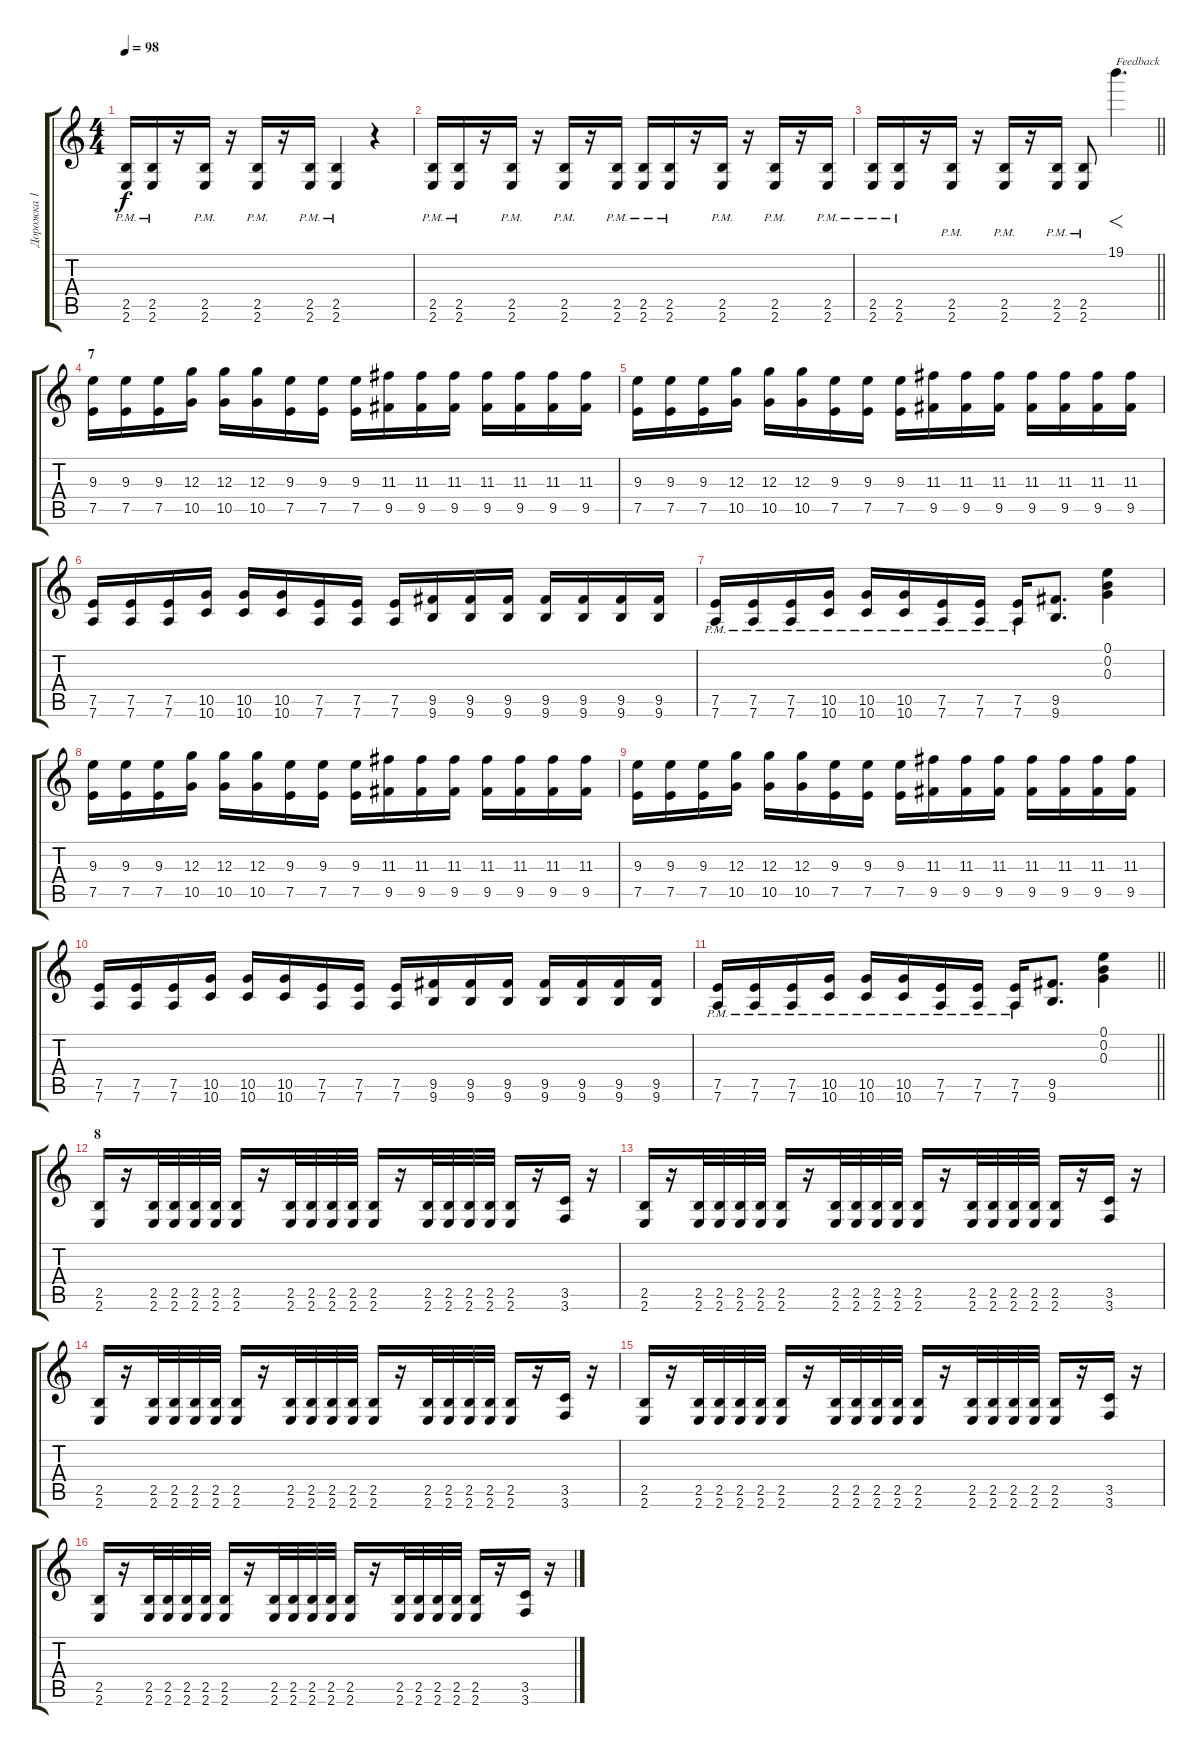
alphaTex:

\track ("Дорожка 1" "Дорожка 1") {instrument overdrivenguitar}
\staff {score tabs}
\tuning (E4 B3 G3 D3 A2 D2) {hide}
\ts (4 4)
\tempo 98
\clef g2
\ks c
(2.5{pm} 2.6{pm}).16{dy f} (2.5{pm} 2.6{pm}).16 r.16 (2.5{pm} 2.6{pm}).16 r.16 (2.5{pm} 2.6{pm}).16 r.16 (2.5{pm} 2.6{pm}).16 (2.5{pm} 2.6{pm}).4 r.4 |
(2.5{pm} 2.6{pm}).16 (2.5{pm} 2.6{pm}).16 r.16 (2.5{pm} 2.6{pm}).16 r.16 (2.5{pm} 2.6{pm}).16 r.16 (2.5{pm} 2.6{pm}).16 (2.5{pm} 2.6{pm}).16 (2.5{pm} 2.6{pm}).16 r.16 (2.5{pm} 2.6{pm}).16 r.16 (2.5{pm} 2.6{pm}).16 r.16 (2.5{pm} 2.6{pm}).16 |
\barLineRight lightlight
(2.5{pm} 2.6{pm}).16 (2.5{pm} 2.6{pm}).16 r.16 (2.5{pm} 2.6{pm}).16 r.16 (2.5{pm} 2.6{pm}).16 r.16 (2.5{pm} 2.6{pm}).16 (2.5{pm} 2.6{pm}).8 19.1.4{f d txt "Feedback"} |
\section ("" "7")
(9.3 7.5).16 (9.3 7.5).16 (9.3 7.5).16 (12.3 10.5).16 (12.3 10.5).16 (12.3 10.5).16 (9.3 7.5).16 (9.3 7.5).16 (9.3 7.5).16 (11.3 9.5).16 (11.3 9.5).16 (11.3 9.5).16 (11.3 9.5).16 (11.3 9.5).16 (11.3 9.5).16 (11.3 9.5).16 |
(9.3 7.5).16 (9.3 7.5).16 (9.3 7.5).16 (12.3 10.5).16 (12.3 10.5).16 (12.3 10.5).16 (9.3 7.5).16 (9.3 7.5).16 (9.3 7.5).16 (11.3 9.5).16 (11.3 9.5).16 (11.3 9.5).16 (11.3 9.5).16 (11.3 9.5).16 (11.3 9.5).16 (11.3 9.5).16 |
(7.5 7.6).16 (7.5 7.6).16 (7.5 7.6).16 (10.5 10.6).16 (10.5 10.6).16 (10.5 10.6).16 (7.5 7.6).16 (7.5 7.6).16 (7.5 7.6).16 (9.5 9.6).16 (9.5 9.6).16 (9.5 9.6).16 (9.5 9.6).16 (9.5 9.6).16 (9.5 9.6).16 (9.5 9.6).16 |
(7.5{pm} 7.6{pm}).16 (7.5{pm} 7.6{pm}).16 (7.5{pm} 7.6{pm}).16 (10.5{pm} 10.6{pm}).16 (10.5{pm} 10.6{pm}).16 (10.5{pm} 10.6{pm}).16 (7.5{pm} 7.6{pm}).16 (7.5{pm} 7.6{pm}).16 (7.5{pm} 7.6{pm}).16 (9.5 9.6).8{d} (0.1 0.2 0.3).4 |
(9.3 7.5).16 (9.3 7.5).16 (9.3 7.5).16 (12.3 10.5).16 (12.3 10.5).16 (12.3 10.5).16 (9.3 7.5).16 (9.3 7.5).16 (9.3 7.5).16 (11.3 9.5).16 (11.3 9.5).16 (11.3 9.5).16 (11.3 9.5).16 (11.3 9.5).16 (11.3 9.5).16 (11.3 9.5).16 |
(9.3 7.5).16 (9.3 7.5).16 (9.3 7.5).16 (12.3 10.5).16 (12.3 10.5).16 (12.3 10.5).16 (9.3 7.5).16 (9.3 7.5).16 (9.3 7.5).16 (11.3 9.5).16 (11.3 9.5).16 (11.3 9.5).16 (11.3 9.5).16 (11.3 9.5).16 (11.3 9.5).16 (11.3 9.5).16 |
(7.5 7.6).16 (7.5 7.6).16 (7.5 7.6).16 (10.5 10.6).16 (10.5 10.6).16 (10.5 10.6).16 (7.5 7.6).16 (7.5 7.6).16 (7.5 7.6).16 (9.5 9.6).16 (9.5 9.6).16 (9.5 9.6).16 (9.5 9.6).16 (9.5 9.6).16 (9.5 9.6).16 (9.5 9.6).16 |
\barLineRight lightlight
(7.5{pm} 7.6{pm}).16 (7.5{pm} 7.6{pm}).16 (7.5{pm} 7.6{pm}).16 (10.5{pm} 10.6{pm}).16 (10.5{pm} 10.6{pm}).16 (10.5{pm} 10.6{pm}).16 (7.5{pm} 7.6{pm}).16 (7.5{pm} 7.6{pm}).16 (7.5{pm} 7.6{pm}).16 (9.5 9.6).8{d} (0.1 0.2 0.3).4 |
\section ("" "8")
(2.5 2.6).16 r.16 (2.5 2.6).32 (2.5 2.6).32 (2.5 2.6).32 (2.5 2.6).32 (2.5 2.6).16 r.16 (2.5 2.6).32 (2.5 2.6).32 (2.5 2.6).32 (2.5 2.6).32 (2.5 2.6).16 r.16 (2.5 2.6).32 (2.5 2.6).32 (2.5 2.6).32 (2.5 2.6).32 (2.5 2.6).16 r.16 (3.5 3.6).16 r.16 |
(2.5 2.6).16 r.16 (2.5 2.6).32 (2.5 2.6).32 (2.5 2.6).32 (2.5 2.6).32 (2.5 2.6).16 r.16 (2.5 2.6).32 (2.5 2.6).32 (2.5 2.6).32 (2.5 2.6).32 (2.5 2.6).16 r.16 (2.5 2.6).32 (2.5 2.6).32 (2.5 2.6).32 (2.5 2.6).32 (2.5 2.6).16 r.16 (3.5 3.6).16 r.16 |
(2.5 2.6).16 r.16 (2.5 2.6).32 (2.5 2.6).32 (2.5 2.6).32 (2.5 2.6).32 (2.5 2.6).16 r.16 (2.5 2.6).32 (2.5 2.6).32 (2.5 2.6).32 (2.5 2.6).32 (2.5 2.6).16 r.16 (2.5 2.6).32 (2.5 2.6).32 (2.5 2.6).32 (2.5 2.6).32 (2.5 2.6).16 r.16 (3.5 3.6).16 r.16 |
(2.5 2.6).16 r.16 (2.5 2.6).32 (2.5 2.6).32 (2.5 2.6).32 (2.5 2.6).32 (2.5 2.6).16 r.16 (2.5 2.6).32 (2.5 2.6).32 (2.5 2.6).32 (2.5 2.6).32 (2.5 2.6).16 r.16 (2.5 2.6).32 (2.5 2.6).32 (2.5 2.6).32 (2.5 2.6).32 (2.5 2.6).16 r.16 (3.5 3.6).16 r.16 |
(2.5 2.6).16 r.16 (2.5 2.6).32 (2.5 2.6).32 (2.5 2.6).32 (2.5 2.6).32 (2.5 2.6).16 r.16 (2.5 2.6).32 (2.5 2.6).32 (2.5 2.6).32 (2.5 2.6).32 (2.5 2.6).16 r.16 (2.5 2.6).32 (2.5 2.6).32 (2.5 2.6).32 (2.5 2.6).32 (2.5 2.6).16 r.16 (3.5 3.6).16 r.16
